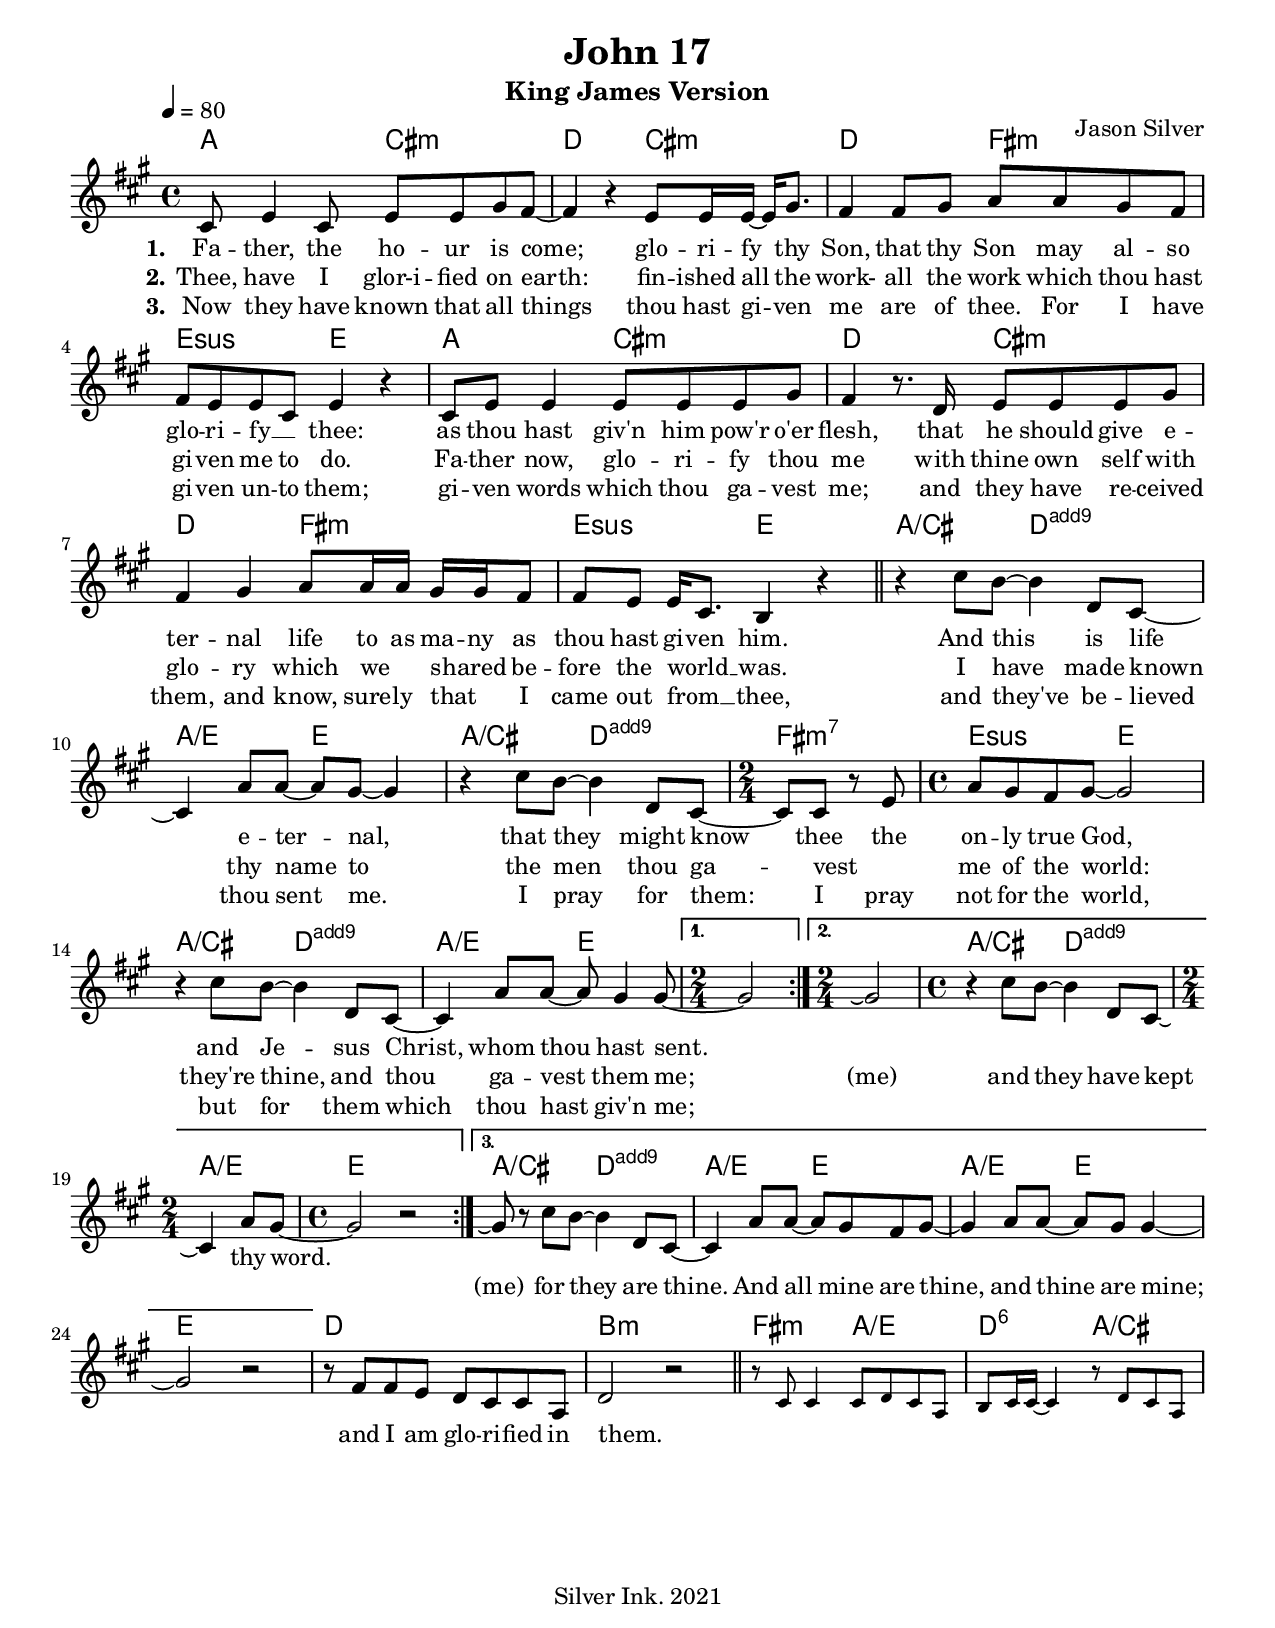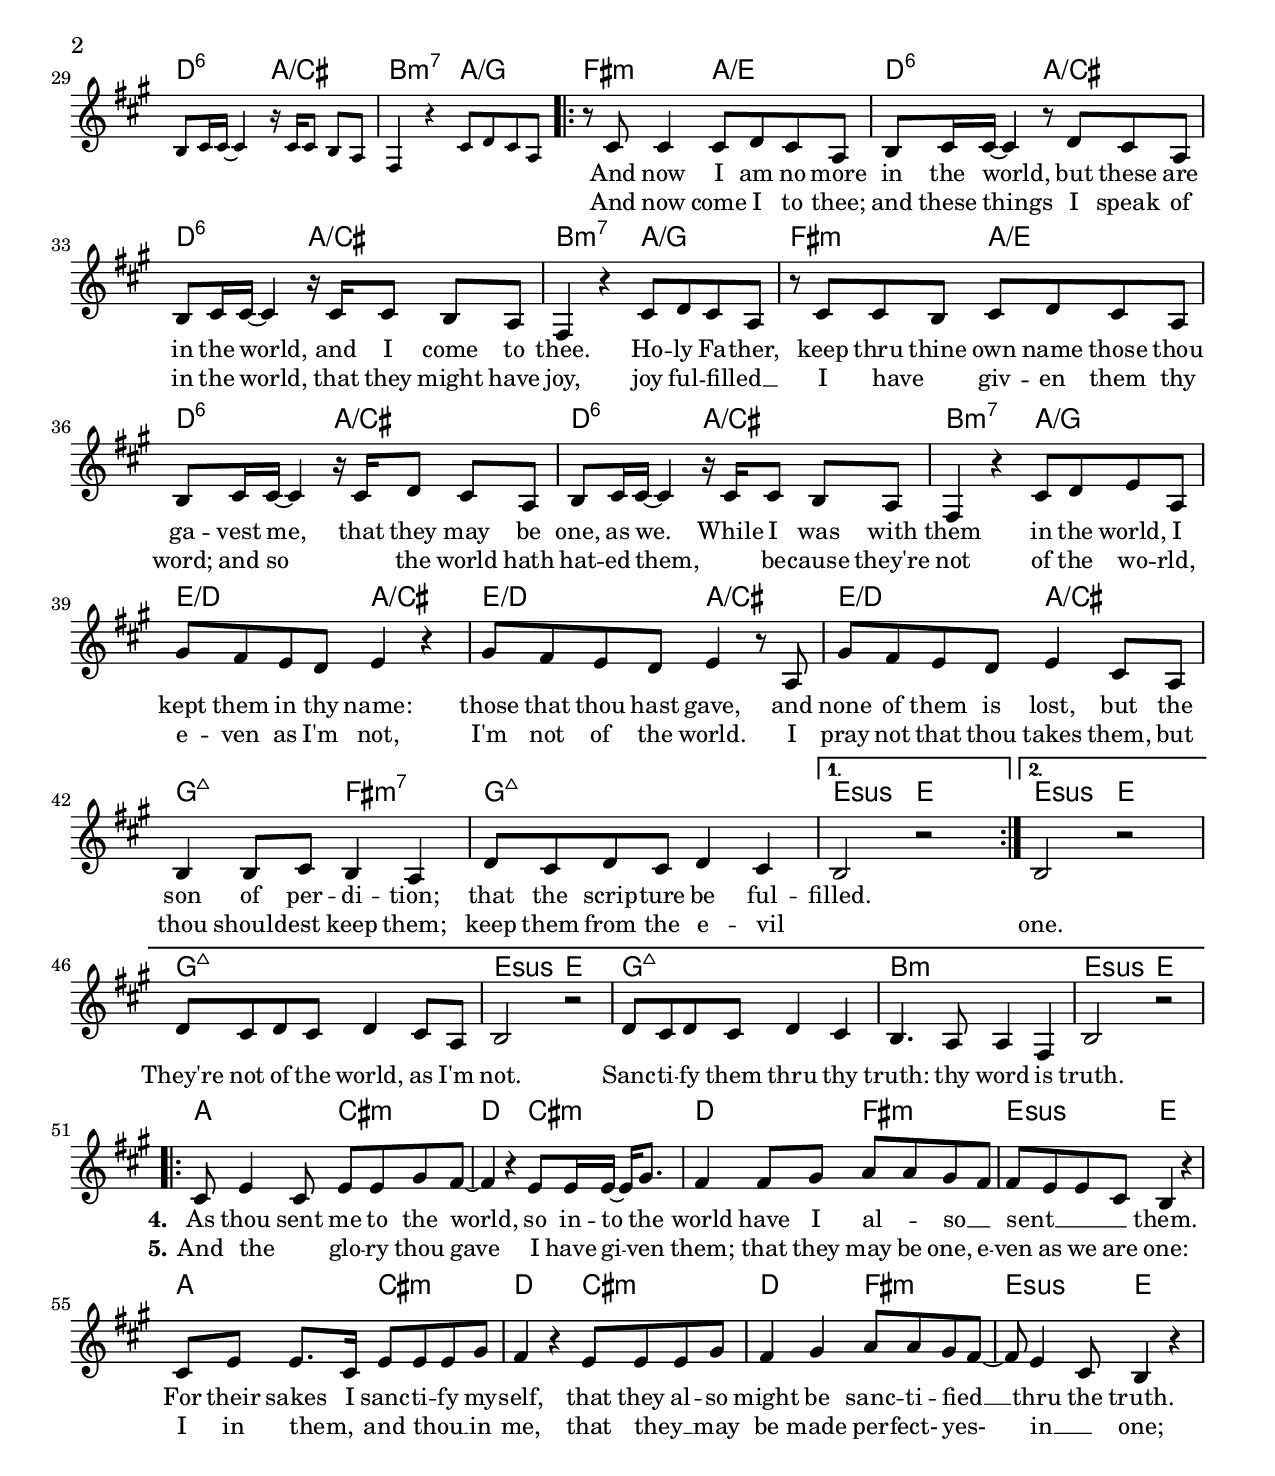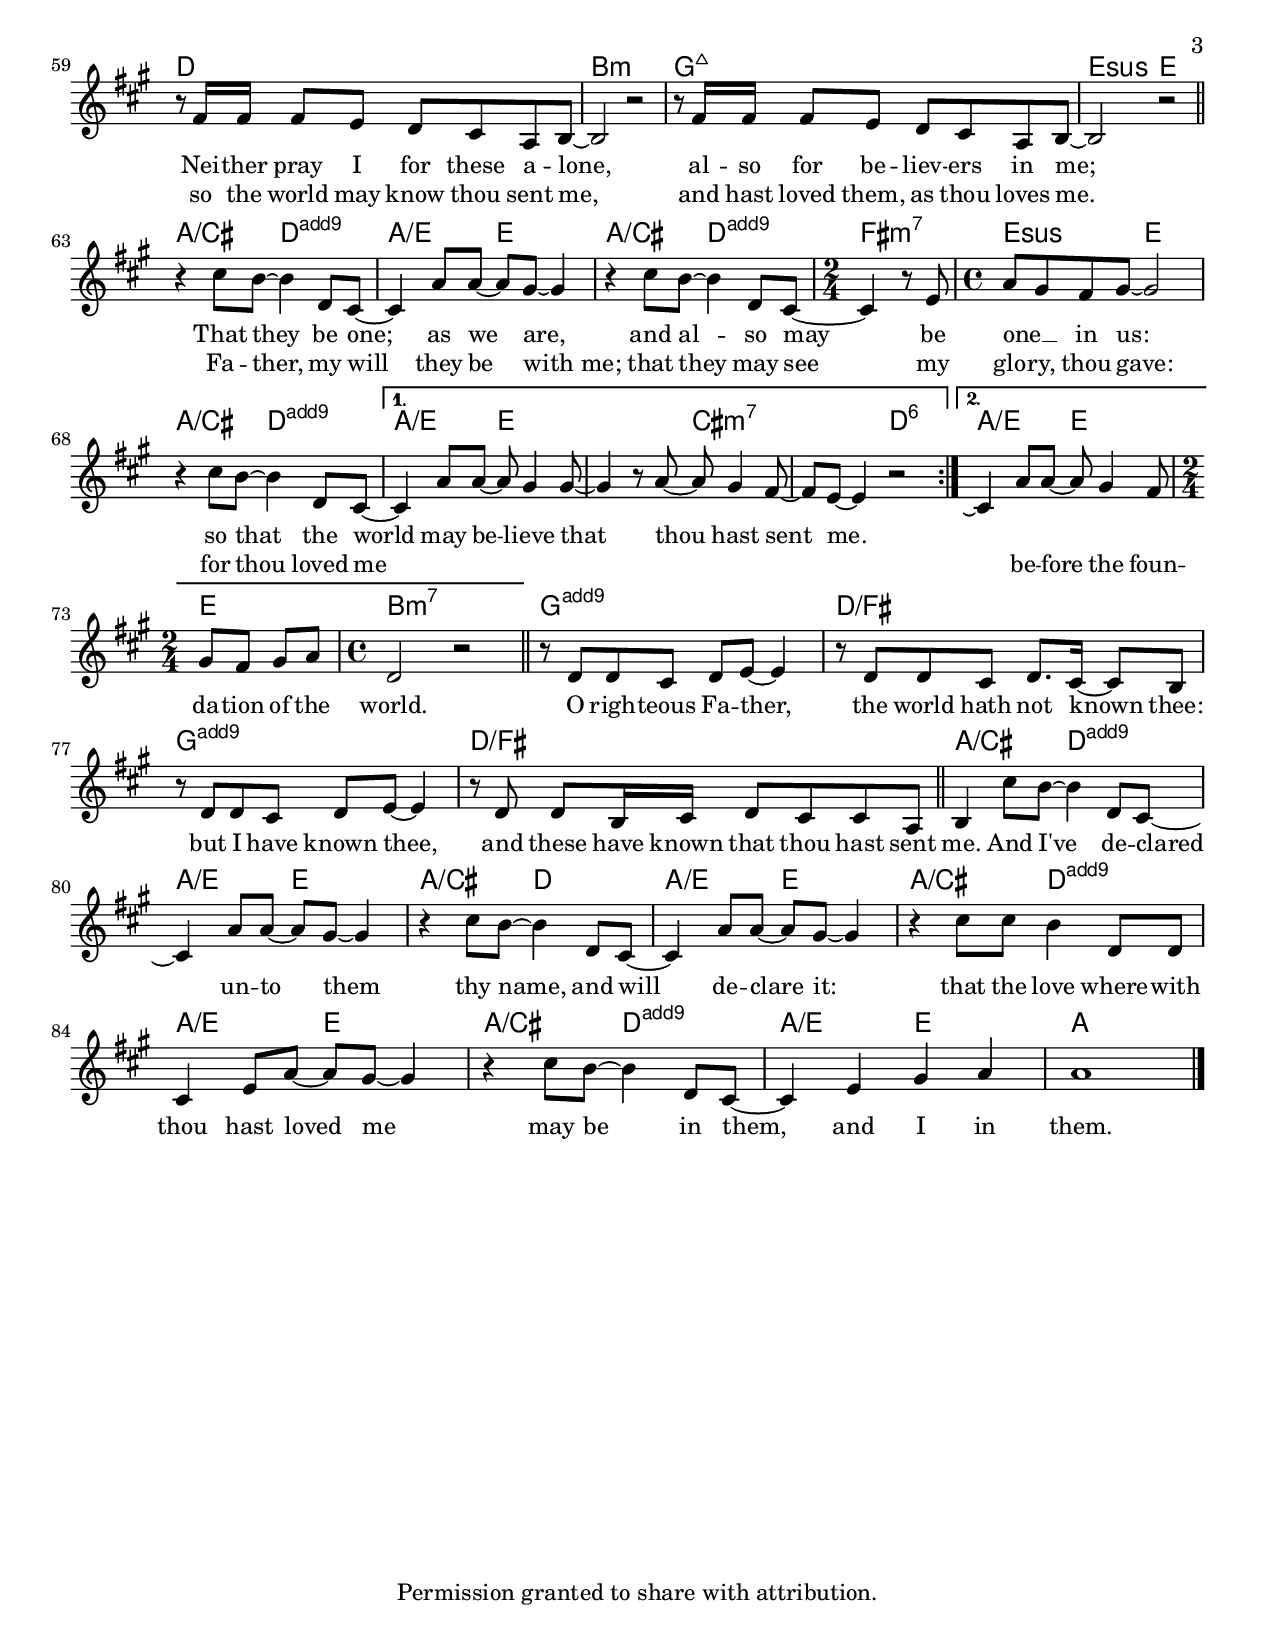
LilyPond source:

\language "english"
\version "2.18.2"
#(define (line-break-every-nth-engraver bars-per-line)
  (lambda (context)
     (make-engraver
       (acknowledgers ((paper-column-interface engraver grob source-engraver)
         (let ((current-bar (ly:context-property context 'currentBarNumber)))
           (if (= (remainder current-bar bars-per-line) 1)
               (if (eq? #t (ly:grob-property grob 'non-musical))
                   (set! (ly:grob-property grob 'line-break-permission) 'force)
                   (set! (ly:grob-property grob 'line-break-permission)
'())))))))))

\header {
  title = "John 17"
  subtitle = "King James Version"
  composer = "Jason Silver"
  poet = ""
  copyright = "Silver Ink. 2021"
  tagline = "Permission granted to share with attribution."
}
\paper {
  top-margin = #10
  bottom-margin = #4
  right-margin = #12
  left-margin = #12
  indent = #0
 %min-systems-per-page = 9 % this allows you to squish line spacing

  % the distance between two systems in the same score:
  system-system-spacing = #'((basic-distance . 0 ) (minimum-distance . 0) (padding . 1 ) (stretchability . 00))
  % the distance between the last system of a score and the first system of the score that follows it, when no (title or top-level) markup exists between them:
  score-system-spacing = #'((basic-distance . 0) (minimum-distance . 0) (padding . 0) (stretchability . 0))
  % the distance between a (title or top-level) markup and the system that follows it:
  markup-system-spacing = #'((basic-distance . 0) (padding . -5) (stretchability . 0))
  % the distance between the last system of a score and the (title or top-level) markup that follows it:
  score-markup-spacing = #'((basic-distance . 0) (padding . -5) (stretchability . 0))
  % the distance between two (title or top-level) markups:
  markup-markup-spacing = #'((basic-distance . 0) (padding . 0))
  % the distance from the top of the printable area (i.e. the bottom of the top margin) to the first system on a page, when there is no (title or top-level) markup between the two:
  top-system-spacing = #'((basic-distance . 0) (minimum-distance . 0) (padding . 0))
  % the distance from the top of the printable area (i.e. the bottom of the top margin) to the first (title or top-level) markup on a page, when there is no system between the two:
  top-markup-spacing = #'((basic-distance . 0) (minimum-distance . 0) (padding . 0))
  % the distance from the last system or top-level markup on a page to the bottom of the printable area (i.e. the top of the bottom margin):
  last-bottom-spacing = #'((basic-distance . 0 ) (minimum-distance . 0) (padding . 0) (stretchability . 0))

  paper-width = 21.59\cm
  paper-height = 27.94\cm
}
slashOn = {
  \override Rest #'stencil = #ly:percent-repeat-item-interface::beat-slash
  \override Rest #'thickness = #'0.48
  \override Rest #'slope = #'1.2
  \override Rest #'Y-offset = #'-.0
}
slashOff = {
  \revert Rest #'stencil
}
LyricFontSize = #.5
lyricNote = {
  % use \once \set melismaBusyProperties = #'(tieMelismaBusy) on the tie where the note sits
  \once \override Lyrics.LyricText.font-shape = #'italic
  \once \override Lyrics.LyricText.font-size = #.2
  \once \override LyricText.self-alignment-X = #LEFT
}
lyricNotePlacement = {
	\once \override NoteHead.stencil = #ly:text-interface::print
	\once \override NoteHead.text = \markup \musicglyph #"rests.2"
	\once  \hide Stem
}
sectionTitle = #(define-music-function
    (parser location theTitle)
    (string?)
    #{
    \mark \markup { \large \bold \concat { "            " #theTitle } }
    #}
)
textRepeats  = #(define-music-function
    (parser location theTitle)
    (string?)
    #{
    \once \override Score.RehearsalMark #'break-visibility = #'#(#t #t #f)
    \mark \markup { \right-align \small #theTitle }
    #}
)
GotoCoda = {
  \once \override Score.RehearsalMark #'break-visibility = #'#(#t #t #f)
  \mark \markup { \small \musicglyph #"scripts.coda" }
}
Coda = {
  \once \override Score.RehearsalMark #'break-visibility = #'#(#f #t #t)
  \mark \markup { \small \musicglyph #"scripts.coda" }
}
Segno = {
  \once \override Score.RehearsalMark #'break-visibility = #'#(#f #t #t)
  \mark \markup { \small \musicglyph #"scripts.segno" }
}
voltaTie = #(define-music-function (parser location further) (number?) #{
     \once \override LaissezVibrerTie  #'X-extent = #'(0 . 0)
     \once \override LaissezVibrerTie  #'details #'note-head-gap = #(/
further -2)
     \once \override LaissezVibrerTie  #'extra-offset = #(cons (/
further 2) 0)
#})

chExceptionMusic = {
  <c d e g>1-\markup { "2" } % notate as 1.2.3.5
  <c f g>1-\markup {"sus"}
  <c a d g>1-\markup { "m2" } % 1.6.2.
  <c e g d'>1-\markup { \super "add9" } % 1.3.5.9
  <c ef g d'>1-\markup { "m" \super "add9" } % 1.3.5.9
}
chExceptions = #(append (sequential-music-to-chord-exceptions chExceptionMusic #t) ignatzekExceptions)
chordNames = \chordmode {
	\set chordNameExceptions = #chExceptions
	\set chordChanges = ##t % ##t(true) or ##f(false)
	%\set Staff.midiInstrument = #"string ensemble 1"
  a2 cs:m d cs:m d fs:m e:sus4 e a cs:m d cs:m d fs:m e:sus4 e
  a:/cs d:1.3.5.9 a:/e e a:/cs d:1.3.5.9 fs:m7 e:sus4 e a:/cs d:1.3.5.9 a:/e e e e a:/cs d:1.3.5.9 a:/e e1
  a2:/cs d:1.3.5.9 a:/e e a:/e e2 e1 d b:m
  fs2:m a:/e d:6 a:/cs d:6 a:/cs b:m7 a:/g 
  fs2:m a:/e d:6 a:/cs d:6 a:/cs b:m7 a:/g  fs2:m a:/e d:6 a:/cs d:6 a:/cs b:m7 a:/g
  e:/d a:/cs e:/d a:/cs e:/d a:/cs g:maj7 fs:m7 g1:maj e2:sus4 e
  e2:sus4 e g1:maj7 e2:sus4 e  g1:maj7 b1:m e2:sus4 e 
  a2 cs:m d cs:m d fs:m e:sus4 e a2 cs:m d cs:m d fs:m e:sus4 e d1 b:m g:maj7 e2:sus4 e
  a:/cs d:1.3.5.9 a:/e e a:/cs d:1.3.5.9 fs:m7 e:sus4 e a:/cs d:1.3.5.9 a:/e e e cs1:m7 d2:6
  a2:/e e e b1:m7
  g1:1.3.5.9 d:/fs g:1.3.5.9 d:/fs
  a2:/cs d:1.3.5.9 a:/e e a:/cs d a:/e e a:/cs d:1.3.5.9 a:/e e
	a:/cs d:1.3.5.9 a:/e e a1
  
}
  melody = \relative c'{
  \time 4/4
  \key a  \major
  \clef treble
  \tempo 4 = 80 \override Score.MetronomeMark.padding = #3

  %\set melismaBusyProperties = #'()
  %\unset melismaBusyProperties
  \repeat volta 3{
    cs8 e4 cs8 e e gs fs~fs4 r e8 e16 e~e gs8. fs4 fs8 gs a a gs fs fs e e cs e4 r4
    cs8 e e4 e8 e e gs fs4 r8. d16 e8 e e gs fs4 gs a8 a16 a gs gs fs8 fs e e16 cs8. b4 r4
    \bar "||"
    r4 cs'8 b8~b4 d,8 cs~cs4 a'8 a~a gs~gs4 r4 cs8 b8~b4 d,8 cs~ \time 2/4 cs cs r e \time 4/4 a gs fs gs~gs2 
    r4 cs8 b8~b4 d,8 cs~cs4 a'8 a~a gs4 gs8~ 
  }
  \alternative{
    { \time 2/4 gs2 }
    { \time 2/4 gs2\repeatTie  \time 4/4 r4 cs8 b8~b4 d,8 cs~ \time 2/4 cs4 a'8 gs~ \time 4/4 gs2 r2 }
    { gs8\repeatTie  r8 cs8 b8~b4 d,8 cs~cs4 a'8 a~a gs fs gs~gs4 a8 a~a gs gs4~gs2 r2  }
  }
  r8 fs fs e d cs cs a d2 r2 \bar "||" 
%  \pageBreak
  \tiny r8 cs cs4 cs8 d cs a b cs16 cs~cs4 r8 d8 cs a b cs16 cs~ cs4 r16 cs cs8 b a fs4 r cs'8 d cs a \normalsize
  \bar ".|:-||"
  \repeat volta 2{
    r8 cs cs4 cs8 d cs a b cs16 cs~cs4 r8 d8 cs a b cs16 cs~ cs4 r16 cs cs8 b a fs4 r cs'8 d cs a
    r8 cs cs b cs d cs a b cs16 cs~cs4 r16 cs d8 cs a b cs16 cs~ cs4 r16 cs cs8 b a fs4 r cs'8 d e a,
    gs' fs e d e4 r gs8 fs e d e4 r8 a, gs' fs e d e4 cs8 a b4 b8 cs b4 a d8 cs d cs d4 cs 
  }
  \alternative{
    { b2 r }
    {  b2 r d8 cs d cs d4 cs8 a b2 r d8 cs d cs d4 cs b4. a8 a4 fs b2 r }
  }
  %\pageBreak
  \repeat volta 2{
    cs8 e4 cs8 e e gs fs~fs4 r e8 e16 e~e gs8. fs4 fs8 gs a a gs fs fs e e cs b4 r4
    cs8 e e8. cs16 e8 e e gs fs4 r4 e8 e e gs fs4 gs a8 a gs fs~fs e4 cs8 b4 r4 r8 fs'16 fs fs8 e d cs a b~b2 r2 
    r8 fs'16 fs fs8 e d cs a b~b2 r2 
    \bar "||"

    r4 cs'8 b8~b4 d,8 cs~cs4 a'8 a~a gs~gs4 r4 cs8 b8~b4 d,8 cs~ \time 2/4 cs4 r8 e \time 4/4 a gs fs gs~gs2 
    r4 cs8 b8~b4 d,8 cs~
  }
  \alternative{
    { cs4 a'8 a~a gs4 gs8~  gs4 r8 a8~a gs4 fs8~fs e8~e4 r2 }
    { cs4\repeatTie a'8 a~a gs4 fs8 \time 2/4 gs fs gs a \time 4/4 d,2 r2  }
  }
  \bar "||"
  r8 d d cs d e~e4 r8 d d cs d8. cs16~cs8 b8 | r8 d d cs d e~e4 r8 d d b16 cs d8 cs cs a
  \bar "||"
  b4 cs'8 b8~b4 d,8 cs~cs4 a'8 a~a gs~gs4
  r4 cs8 b8~b4 d,8 cs~cs4 a'8 a~a gs~gs4
  r4 cs8 cs b4 d,8 d cs4 e8 a~a gs~gs4
  r4 cs8 b~b4 d,8 cs~cs4 e4 gs a a1
  \bar "|."
}
nothing = \lyricmode {}
verseone = \lyricmode {
  \override LyricText #'font-size = \LyricFontSize
  \set stanza = "1."
  Fa -- ther, the ho -- ur is come; glo -- ri -- fy thy Son, that thy Son may al -- so glo -- ri -- fy __ _ thee: 
  as thou hast giv'n him pow'r o'er flesh, that he should give e -- ter -- nal life to as ma -- ny as thou hast gi -- ven him. 

  And this is life e -- ter -- nal, that they might know thee the on -- ly true God,
  and Je -- sus Christ, whom thou hast sent.
}
versetwo = \lyricmode {
	\override LyricText #'font-size = \LyricFontSize
 	\set stanza = "2."
  Thee, have I glor-i -- fied on earth: fin -- ished all the work- all the work which thou hast gi -- ven me to do. 
  Fa -- ther now, glo -- ri -- fy thou me with thine own self with glo -- ry which we _ shared _ be -- fore the world __ _ was.

  I have made known thy name to the men thou ga -- vest _ me of the world: 
  they're thine, and thou ga -- vest them me; (me) and they have kept thy word.
}
versethree = \lyricmode {
	\override LyricText #'font-size = \LyricFontSize
  \set stanza = "3."
  Now they have known that all things thou hast gi -- ven me are of thee. 
  For I have gi -- ven un -- to them; gi -- ven words which thou ga -- vest me; and they have re -- ceived them, 
  and know, sure -- ly that _ I came out from __ _ thee, and they've be -- lieved thou sent me.
  I pray for them: I pray not for the world, but for them which thou hast giv'n me; 
  _  _ _ _ _ _ _ (me)
  for they are thine.
  And all mine are thine, and thine are mine; and I am glo -- ri -- fied in them.
  _ _ _ _ _ _ _ _ _ _ _ _ _ _ _ _ _ _ _ _ _ _ _ _
  And now I am no more in the world, but these are in the world, and I come to thee. Ho -- ly Fa -- ther, 
  keep thru thine own name those thou ga -- vest me, that they may be one, as we.
  While I was with them in the world, 
  I kept them in thy name: those that thou hast gave, and none of them is lost, 
  but the son of per -- di -- tion; 
  that the scrip -- ture be ful -- filled.
}
versefour = \lyricmode {
	\override LyricText #'font-size = \LyricFontSize
  _ _ _ _ _ _ _ _ _ _ _ _ _ _ _ _ _ _ _ _ _ _ _ _ _ _ _ _ _ _ _ _ _ _ _ _ _ _ _ _ _ _ _ _ _ _ _ _ 
  _ _ _ _ _ _ _ _ _ _ _ _ _ _ _ _ _ _ _ _ _ _ _ _ _ _ _ _ _ _ _ _ _ _ _ _ _ _ _ _ _ _ _ _ _ _ _ _ 
  _ _ _ _ _ _ _ _ _ _ _ _ _ _ _ _ _ _ _ _ _ _ _ _ _ _ _ _ _ _ _ 
  And now come I to thee; and these things I speak of in the world, that they might have joy, joy ful -- filled __ _ %in them -- selves. 
  I have _ giv -- en them thy word; and so _ the world hath hat -- ed them, _ be -- cause they're not of the wo -- rld,
  e -- ven as I'm not, I'm not of the world. 
  I pray not that thou takes them, but thou should -- est keep them; keep them from the e -- vil _ one. 
  They're not of the world, as I'm not. Sanc -- ti -- fy them thru thy truth: thy word is truth. 
  \set stanza = "4."
  As thou sent me to the world,  so in -- to the world have I al -- _ so __ _ sent __ _ _ _ them.
  For their sakes I sanc -- ti -- fy my -- self, that they al -- so might be sanc -- ti -- fied __ _ thru the truth.
  Nei -- ther pray I for these a -- lone, 
  al -- so for be -- liev -- ers in me; % thru their word;
  That they be one; as we are, and al -- so may be one __ _ in us:
  so that the world may be -- lieve that thou hast sent me. 
}
versefive = \lyricmode {
  \override LyricText #'font-size = \LyricFontSize
  _ _ _ _ _ _ _ _ _ _ _ _ _ _ _ _ _ _ _ _ _ _ _ _ _ _ _ _ _ _ _ _ _ _ _ _ _ _ _ _ _ _ _ _ _ _ _ _ 
  _ _ _ _ _ _ _ _ _ _ _ _ _ _ _ _ _ _ _ _ _ _ _ _ _ _ _ _ _ _ _ _ _ _ _ _ _ _ _ _ _ _ _ _ _ _ _ _ 
  _ _ _ _ _ _ _ _ _ _ _ _ _ _ _ _ _ _ _ _ _ _ _ _ _ _ _ _ _ _ _ _ _ _ _ _ _ _ _ _ _ _ _ _ _ _ _ _ 
  _ _ _ _ _ _ _ _ _ _ _ _ _ _ _ _ _ _ _ _ _ _ _ _ _ _ _ _ _ _ _ _ _ _ _ _ _ _ _
  _ _ _ _ _ _ _ _ _ _ _ _ _ _ _ _ _ _ _ _ _ _ _ _ _ _ _ _ _ _ _ _ _
  _ _ _ _ _ _ _ _ _ _ _
  \set stanza = "5."  
  And the _ glo -- ry thou gave I have gi -- ven them; that they may be one, e -- ven as we are one:
  
  I in them, _ and thou __ _ in me, that they __ _ may be made per -- fect- yes- _ in __ _ one; 
  so the world may know thou sent me, and hast loved them, as thou loves me.
  
  Fa -- ther, my will they be with_me; that they may see my glo -- ry, thou gave: for thou loved me 
  _ _ _ _ _ _ _ _ _ 
  be -- fore the foun -- da -- tion of the world. 
  
  O righ -- teous Fa -- ther, the world hath not known thee:
  but I have known thee, and these have known that thou hast sent me. 

  And I've de -- clared un -- to them 
  thy name, and will de -- clare it: 
  that the love where -- with thou hast loved me may be in them, 
  and I in them.
 
}
versesix = \lyricmode {
	\override LyricText #'font-size = \LyricFontSize

}
verseseven = \lyricmode {
	\override LyricText #'font-size = \LyricFontSize

}
verseeight = \lyricmode {

}
\score {
	<<
		\new ChordNames  {
			\chordNames
		}
		\new Staff
		<<
			\new Voice = "one" {
				\melody
			}
			\addlyrics {
				\verseone
			}
			\addlyrics {
				\versetwo
			}
			\addlyrics {
				\versethree
			}
			\addlyrics {
				\versefour
			}
			\addlyrics {
				\versefive
			}
			\addlyrics {
				\versesix
			}
			\addlyrics {
				\verseseven
			}
			\addlyrics {
				\verseeight
			}
			>>
	>>
	\layout {
		#(layout-set-staff-size 20)
		\context {
			\Score
			% \override NonMusicalPaperColumn #'line-break-permission = ##f
			%\consists #(line-break-every-nth-engraver 4)
		}
	}
	\midi { }
}